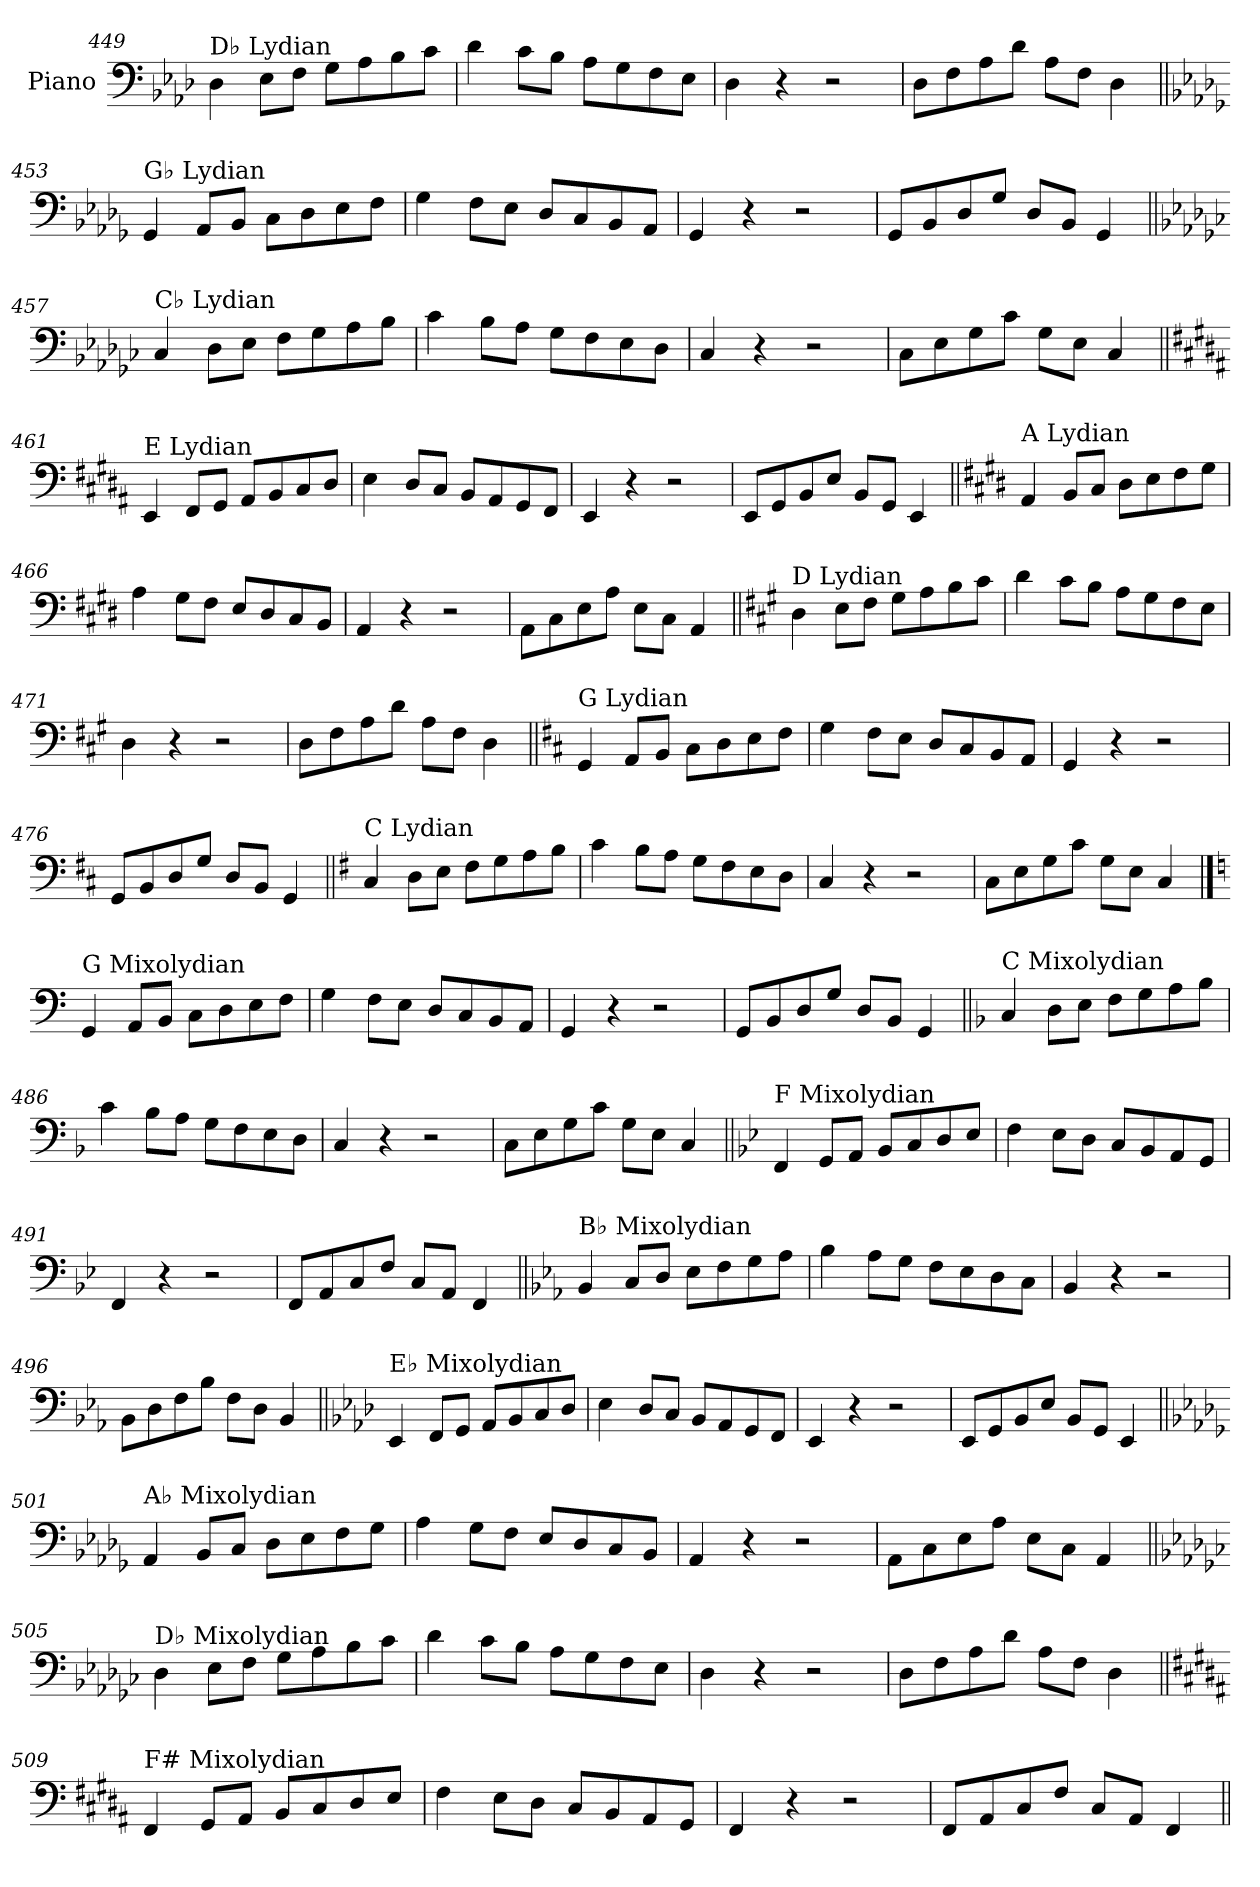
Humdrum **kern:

**kern
*part1
*staff1
*I"Piano
*I'Pno.
!!LO:LB:g=z
*clefF4
*k[b-e-a-d-]
=449
!LO:TX:a:t=D♭ Lydian
4D-\
8E-\L
8F\J
8G\L
8A-\
8B-\
8c\J
=450
4d-\
8c\L
8B-\J
8A-\L
8G\
8F\
8E-\J
=451
4D-\
4r
2r
=452
8D-\L
8F\
8A-\
8d-\J
8A-\L
8F\J
4D-\
!!LO:LB:g=z
=453||
*k[b-e-a-d-g-]
!LO:TX:a:t=G♭ Lydian
4GG-/
8AA-/L
8BB-/J
8C\L
8D-\
8E-\
8F\J
=454
4G-\
8F\L
8E-\J
8D-/L
8C/
8BB-/
8AA-/J
=455
4GG-/
4r
2r
=456
8GG-/L
8BB-/
8D-/
8G-/J
8D-/L
8BB-/J
4GG-/
!!LO:LB:g=z
=457||
*k[b-e-a-d-g-c-]
!LO:TX:a:t=C♭ Lydian
4C-/
8D-\L
8E-\J
8F\L
8G-\
8A-\
8B-\J
=458
4c-\
8B-\L
8A-\J
8G-\L
8F\
8E-\
8D-\J
=459
4C-/
4r
2r
=460
8C-\L
8E-\
8G-\
8c-\J
8G-\L
8E-\J
4C-/
!!LO:LB:g=z
=461||
*k[f#c#g#d#a#]
!LO:TX:a:t=E Lydian
4EE/
8FF#/L
8GG#/J
8AA#/L
8BB/
8C#/
8D#/J
=462
4E\
8D#/L
8C#/J
8BB/L
8AA#/
8GG#/
8FF#/J
=463
4EE/
4r
2r
=464
8EE/L
8GG#/
8BB/
8E/J
8BB/L
8GG#/J
4EE/
!!LO:LB:g=z
=465||
*k[f#c#g#d#]
!LO:TX:a:t=A Lydian
4AA/
8BB/L
8C#/J
8D#\L
8E\
8F#\
8G#\J
=466
4A\
8G#\L
8F#\J
8E/L
8D#/
8C#/
8BB/J
=467
4AA/
4r
2r
=468
8AA\L
8C#\
8E\
8A\J
8E\L
8C#\J
4AA/
!!LO:LB:g=z
=469||
*k[f#c#g#]
!LO:TX:a:t=D Lydian
4D\
8E\L
8F#\J
8G#\L
8A\
8B\
8c#\J
=470
4d\
8c#\L
8B\J
8A\L
8G#\
8F#\
8E\J
=471
4D\
4r
2r
=472
8D\L
8F#\
8A\
8d\J
8A\L
8F#\J
4D\
!!LO:LB:g=z
=473||
*k[f#c#]
!LO:TX:a:t=G Lydian
4GG/
8AA/L
8BB/J
8C#\L
8D\
8E\
8F#\J
=474
4G\
8F#\L
8E\J
8D/L
8C#/
8BB/
8AA/J
=475
4GG/
4r
2r
=476
8GG/L
8BB/
8D/
8G/J
8D/L
8BB/J
4GG/
!!LO:LB:g=z
=477||
*k[f#]
!LO:TX:a:t=C Lydian
4C/
8D\L
8E\J
8F#\L
8G\
8A\
8B\J
=478
4c\
8B\L
8A\J
8G\L
8F#\
8E\
8D\J
=479
4C/
4r
2r
=480
8C\L
8E\
8G\
8c\J
8G\L
8E\J
4C/
!!LO:PB:g=z
==481
*k[]
!LO:TX:a:t=G Mixolydian
4GG/
8AA/L
8BB/J
8C\L
8D\
8E\
8F\J
=482
4G\
8F\L
8E\J
8D/L
8C/
8BB/
8AA/J
=483
4GG/
4r
2r
=484
8GG/L
8BB/
8D/
8G/J
8D/L
8BB/J
4GG/
!!LO:LB:g=z
=485||
*k[b-]
!LO:TX:a:t=C Mixolydian
4C/
8D\L
8E\J
8F\L
8G\
8A\
8B-\J
=486
4c\
8B-\L
8A\J
8G\L
8F\
8E\
8D\J
=487
4C/
4r
2r
=488
8C\L
8E\
8G\
8c\J
8G\L
8E\J
4C/
!!LO:LB:g=z
=489||
*k[b-e-]
!LO:TX:a:t=F Mixolydian
4FF/
8GG/L
8AA/J
8BB-/L
8C/
8D/
8E-/J
=490
4F\
8E-\L
8D\J
8C/L
8BB-/
8AA/
8GG/J
=491
4FF/
4r
2r
=492
8FF/L
8AA/
8C/
8F/J
8C/L
8AA/J
4FF/
!!LO:LB:g=z
=493||
*k[b-e-a-]
!LO:TX:a:t=B♭ Mixolydian
4BB-/
8C/L
8D/J
8E-\L
8F\
8G\
8A-\J
=494
4B-\
8A-\L
8G\J
8F\L
8E-\
8D\
8C\J
=495
4BB-/
4r
2r
=496
8BB-\L
8D\
8F\
8B-\J
8F\L
8D\J
4BB-/
!!LO:LB:g=z
=497||
*k[b-e-a-d-]
!LO:TX:a:t=E♭ Mixolydian
4EE-/
8FF/L
8GG/J
8AA-/L
8BB-/
8C/
8D-/J
=498
4E-\
8D-/L
8C/J
8BB-/L
8AA-/
8GG/
8FF/J
=499
4EE-/
4r
2r
=500
8EE-/L
8GG/
8BB-/
8E-/J
8BB-/L
8GG/J
4EE-/
!!LO:LB:g=z
=501||
*k[b-e-a-d-g-]
!LO:TX:a:t=A♭ Mixolydian
4AA-/
8BB-/L
8C/J
8D-\L
8E-\
8F\
8G-\J
=502
4A-\
8G-\L
8F\J
8E-/L
8D-/
8C/
8BB-/J
=503
4AA-/
4r
2r
=504
8AA-\L
8C\
8E-\
8A-\J
8E-\L
8C\J
4AA-/
!!LO:LB:g=z
=505||
*k[b-e-a-d-g-c-]
!LO:TX:a:t=D♭ Mixolydian
4D-\
8E-\L
8F\J
8G-\L
8A-\
8B-\
8c-\J
=506
4d-\
8c-\L
8B-\J
8A-\L
8G-\
8F\
8E-\J
=507
4D-\
4r
2r
=508
8D-\L
8F\
8A-\
8d-\J
8A-\L
8F\J
4D-\
!!LO:LB:g=z
=509||
*k[f#c#g#d#a#]
!LO:TX:a:t=F# Mixolydian
4FF#/
8GG#/L
8AA#/J
8BB/L
8C#/
8D#/
8E/J
=510
4F#\
8E\L
8D#\J
8C#/L
8BB/
8AA#/
8GG#/J
=511
4FF#/
4r
2r
=512
8FF#/L
8AA#/
8C#/
8F#/J
8C#/L
8AA#/J
4FF#/
=||
*-
